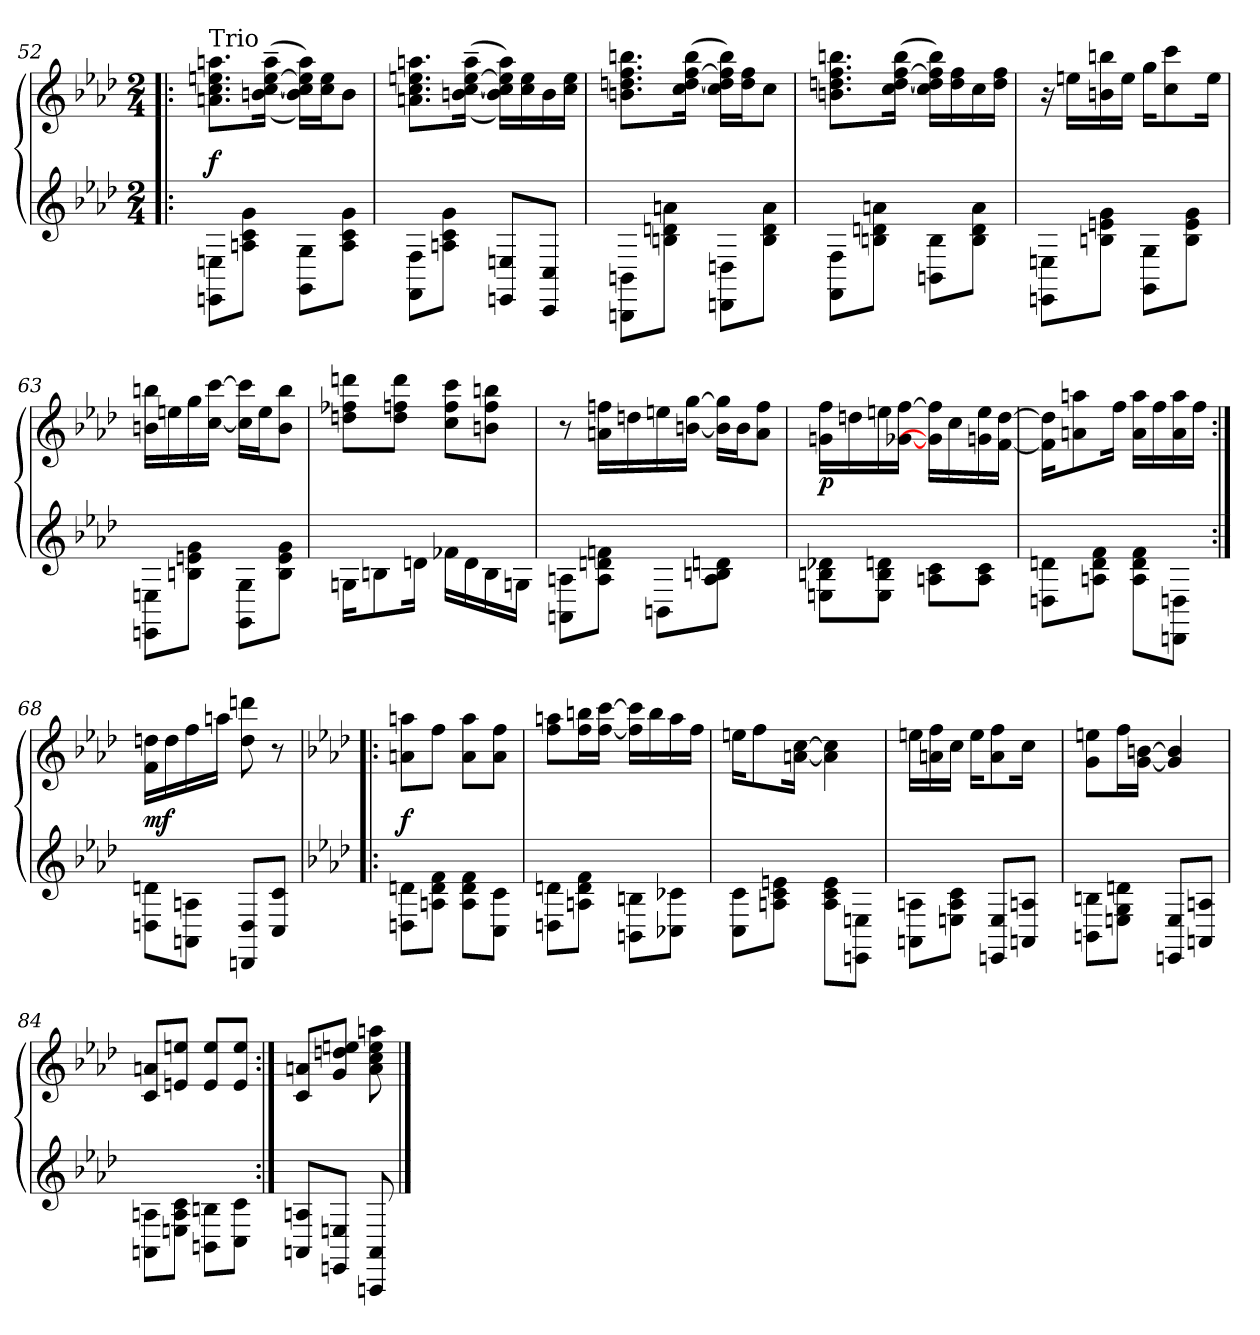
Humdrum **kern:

**kern	**kern	**dynam
*part1	*part1	*part1
*staff2	*staff1	*staff1/2
*clefG2	*clefG2	*
*k[b-e-a-d-]	*k[b-e-a-d-]	*
*M2/4	*M2/4	*
=52!|:	=52!|:	=52!|:
!	!LO:TX:a:t=Trio	!
!	!	!LO:DY:a=2
8EE\ 8E\L	8.cc\ 8.a\ 8.ee\ 8.aa\L	f
8c\ 8A\ 8g\J	.	.
.	(>(<16b~<~<\ [16ee~<~<\ [16cc~<~<\ 16aa~<~<\Jk	.
8GG\ 8G\L	16b\ 16cc]\ 16ee]\ 16aa\LL))	.
.	16ee\ 16cc\J	.
8g\ 8c\ 8A\J	8b\J	.
=53	=53	=53
8F\ 8FF\L	8.ee\ 8.cc\ 8.a\ 8.aa\L	.
8g\ 8A\ 8c\J	.	.
.	(>(<16b~<~<\ [16ee~<~<\ [16cc~<~<\ 16aa~<~<\Jk	.
8E/ 8EE/L	16b\ 16aa\ 16cc]\ 16ee]\LL))	.
.	16ee\ 16cc\	.
8C/ 8CC/J	16b\	.
.	16ee\ 16cc\JJ	.
!!LO:LB:g=z
=60	=60	=60
8BBB\ 8BB\L	8.ff\ 8.ddn\ 8.b\ 8.bb\L	.
8dn\ 8B\ 8a\J	.	.
.	(<16cc\ 16bb\ [16dd\ [16ff\Jk	.
8DDn\ 8Dn\L	16cc\ 16dd]\ 16ff]\ 16bb\LL)	.
.	16ff\ 16dd\J	.
8a\ 8d\ 8B\J	8cc\J	.
=61	=61	=61
8F\ 8FF\L	8.ff\ 8.ddn\ 8.b\ 8.bb\L	.
8a\ 8B\ 8dn\J	.	.
.	(<16cc\ [16ff\ [16dd\ 16bb\Jk	.
8B\ 8BB\L	16cc\ 16bb\ 16dd]\ 16ff]\LL)	.
.	16ff\ 16dd\	.
8d\ 8a\ 8B\J	16cc\	.
.	16ff\ 16dd\JJ	.
!!LO:PB:g=z
=62	=62	=62
8EE\ 8E\L	16r	.
.	16ee\LL	.
8g\ 8B\ 8e\J	16bb\ 16b\	.
.	16ee\JJ	.
8GG\ 8G\L	16gg\KL	.
.	8cc\ 8ccc\	.
8g\ 8e\ 8B\J	.	.
.	16ee\Jk	.
=63	=63	=63
8EE\ 8E\L	16b\ 16bb\LL	.
.	16ee\	.
8g\ 8e\ 8B\J	16gg\	.
.	[16cc\ [16ccc\JJ	.
8G\ 8GG\L	16ccc]\ 16cc]\LL	.
.	16ee\J	.
8g\ 8e\ 8B\J	8bb\ 8b\J	.
=64	=64	=64
16Gn\KL	8ddd\ 8ff-X\ 8dd\L	.
8B\	.	.
.	8ddd\ 8dd\ 8ff\J	.
16d\Jk	.	.
16f-X\LL	8cc\ 8ff\ 8ccc\L	.
16d\	.	.
16B\	8bb\ 8ff\ 8b\J	.
16Gn\JJ	.	.
=65	=65	=65
8AA\ 8A\L	8r	.
8fn\ 8d\ 8A\J	16a\ 16ffn\LL	.
.	16dd\	.
8BB\L	16ee\	.
.	[16b\ [16gg\JJ	.
8A\ 8dn\ 8B\J	16gg]\ 16b]\LL	.
.	16b\J	.
8ryy	8ff\ 8a\J	.
!!LO:LB:g=z
=66	=66	=66
!	!	!LO:DY:b
8B\ 8d-X\ 8E\L	16gn\ 16ff\LL	p
.	16dd\	.
8d\ 8E\ 8B\J	16ee\	.
.	[16g-X\ [16ff\JJ	.
8A\ 8c\L	16g]\ 16ff]\LL	.
.	16cc\	.
8A\ 8c\J	16ee\ 16g\	.
.	[16dd\ [16f\JJ	.
=67	=67	=67
8D\ 8d\L	16f]\ 16dd]\KL	.
.	8a\ 8aa\	.
8f\ 8d\ 8A\J	.	.
.	16ff\Jk	.
8f\ 8d\ 8A\L	16a\ 16aa\LL	.
.	16ff\	.
8DDn\ 8Dn\J	16aa\ 16a\	.
.	16ff\JJ	.
=68:|!	=68:|!	=68:|!
!	!	!LO:DY:a=2
8D\ 8d\L	16dd\ 16f\LL	mf
.	16dd\	.
8AA\ 8A\J	16ff\	.
.	16aa\JJ	.
8D/ 8DD/L	8dd\ 8ddd\	.
8c/ 8C/J	8r	.
=69!|:	=69!|:	=69!|:
*k[b-e-a-d-]	*k[b-e-a-d-]	*
!	!	!LO:DY:a=2
8D\ 8d\L	8a\ 8aa\L	f
8d\ 8A\ 8f\J	8ff\J	.
8A\ 8d\ 8f\L	8a\ 8aa\L	.
8c\ 8C\J	8a\ 8ff\J	.
!!LO:LB:g=z
=70	=70	=70
8d\ 8D\L	8aa\ 8ff\L	.
8d\ 8f\ 8A\J	16ff\ 16bb\L	.
.	[16ff\ [16ccc\JJ	.
8B\ 8BB\L	16ccc]\ 16ff]\LL	.
.	16bb\	.
8C-X\ 8c-X\J	16aa\	.
.	16ff\JJ	.
=71	=71	=71
8C\ 8c\L	16ee\KL	.
.	8ff\	.
8e\ 8c\ 8A\J	.	.
.	[16a\ [16cc\Jk	.
8e\ 8c\ 8A\L	4cc]\ 4a]\	.
8EE\ 8E\J	.	.
=72	=72	=72
8AA\ 8A\L	16ee\LL	.
.	16a\ 16ff\	.
8E\ 8A\ 8c\J	16cc\JJ	.
.	16ee\KL	.
8EE/ 8E/L	8ff\ 8a\	.
8AAn/ 8An/J	16cc\Jk	.
.	16ryy	.
=73	=73	=73
8BB\ 8B\L	8ee\ 8g\L	.
8E\ 8d\ 8G\J	16ff\L	.
.	[16b\ [16g\JJ	.
8E/ 8EE/L	4b]/ 4g]/	.
8AAn/ 8An/J	.	.
=84	=84	=84
8AA\ 8A\L	8a/ 8c/L	.
8c\ 8A\ 8E\J	8ee/ 8e/J	.
8BB\ 8B\L	8ee/ 8e/L	.
8c\ 8C\J	8ee/ 8e/J	.
=85:|!	=85:|!	=85:|!
8A/ 8AA/L	8c/ 8a/L	.
8E/ 8EE/J	8g/ 8dd/ 8ee/J	.
8AA/ 8AAA/	8aa\ 8cc\ 8ee\ 8a\	.
==	==	==
*-	*-	*-
